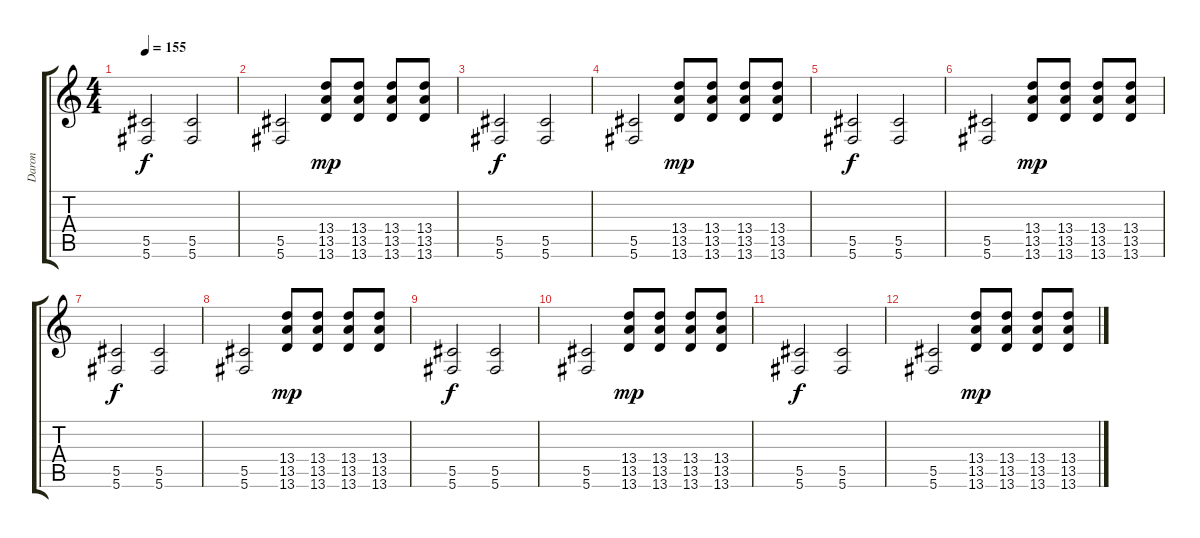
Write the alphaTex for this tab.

\track ("Daron" "Daron") {instrument distortionguitar}
\staff {score tabs}
\tuning (Eb4 Bb3 Gb3 Db3 Ab2 Db2) {hide}
\ts (4 4)
\tempo 155
\clef g2
\ks c
(5.5 5.6).2{dy f} (5.5 5.6).2 |
(5.5 5.6).2 (13.4 13.5 13.6).8{dy mp} (13.4 13.5 13.6).8 (13.4 13.5 13.6).8 (13.4 13.5 13.6).8 |
(5.5 5.6).2{dy f} (5.5 5.6).2 |
(5.5 5.6).2 (13.4 13.5 13.6).8{dy mp} (13.4 13.5 13.6).8 (13.4 13.5 13.6).8 (13.4 13.5 13.6).8 |
(5.5 5.6).2{dy f} (5.5 5.6).2 |
(5.5 5.6).2 (13.4 13.5 13.6).8{dy mp} (13.4 13.5 13.6).8 (13.4 13.5 13.6).8 (13.4 13.5 13.6).8 |
(5.5 5.6).2{dy f} (5.5 5.6).2 |
(5.5 5.6).2 (13.4 13.5 13.6).8{dy mp} (13.4 13.5 13.6).8 (13.4 13.5 13.6).8 (13.4 13.5 13.6).8 |
(5.5 5.6).2{dy f} (5.5 5.6).2 |
(5.5 5.6).2 (13.4 13.5 13.6).8{dy mp} (13.4 13.5 13.6).8 (13.4 13.5 13.6).8 (13.4 13.5 13.6).8 |
(5.5 5.6).2{dy f} (5.5 5.6).2 |
(5.5 5.6).2 (13.4 13.5 13.6).8{dy mp} (13.4 13.5 13.6).8 (13.4 13.5 13.6).8 (13.4 13.5 13.6).8
